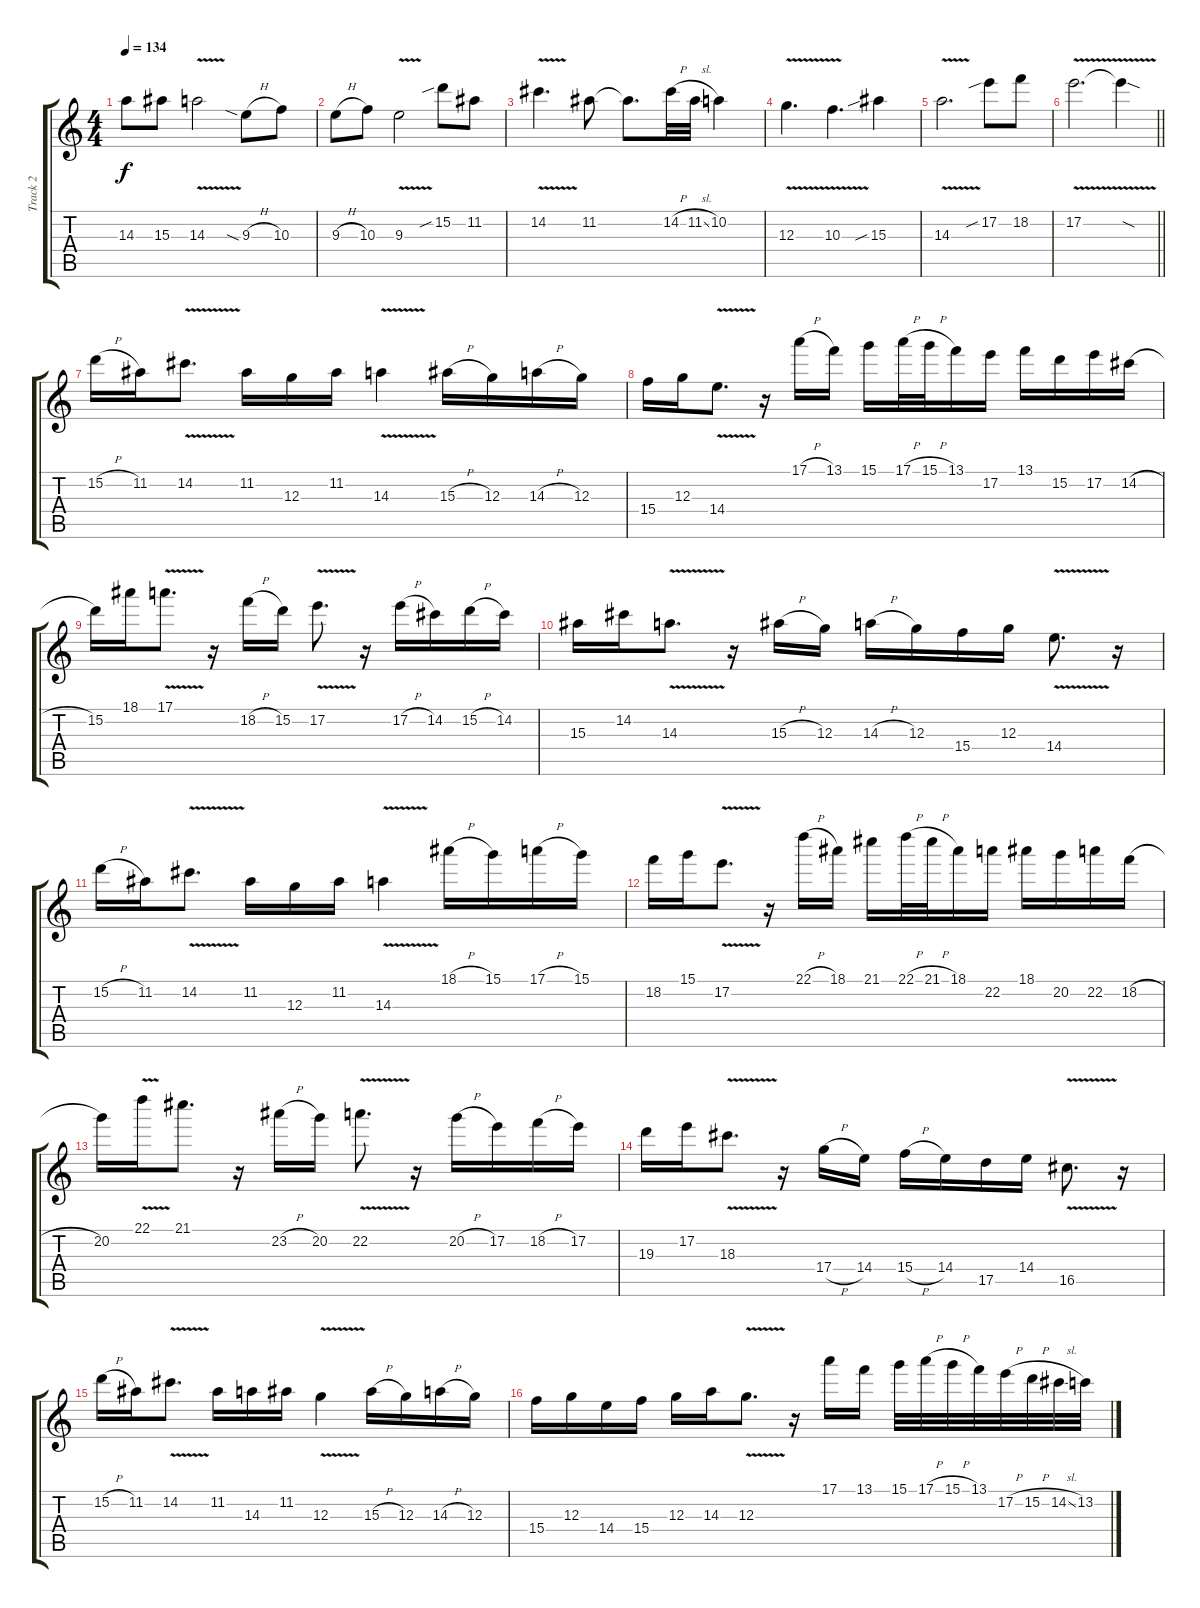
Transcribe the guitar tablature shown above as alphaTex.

\track ("Track 2" "Track 2") {instrument distortionguitar}
\staff {score tabs}
\tuning (E4 B3 G3 D3 A2 E2) {hide}
\ts (4 4)
\tempo 134
\clef g2
\ks c
14.3.8{dy f} 15.3.8 14.3{v}.2 9.3{sia h}.8 10.3.8 |
9.3{h}.8 10.3.8 9.3{v}.2 15.2{sib}.8 11.2.8 |
14.2{v}.4{d} 11.2.8 11.2{t}.8{d} 14.2{h}.32 11.2{sl}.32 10.2.4 |
12.3{v}.4{d} 10.3{v}.4{d} 15.3{sib}.4 |
14.3{v}.2{d} 17.2{sib}.8 18.2.8 |
\barLineRight lightlight
17.2{v}.2{d} 17.2{sod t}.4 |
15.2{h}.16 11.2.16 14.2{v}.8{d} 11.2.16 12.3.16 11.2.16 14.3{v}.4 15.3{h}.16 12.3.16 14.3{h}.16 12.3.16 |
15.4.16 12.3.16 14.4{v}.8{d} r.16 17.1{h}.16 13.1.16 15.1.16 17.1{h}.32 15.1{h}.32 13.1.16 17.2.16 13.1.16 15.2.16 17.2.16 14.2{h}.16 |
15.2.16 18.1.16 17.1{v}.8{d} r.16 18.2{h}.16 15.2.16 17.2{v}.8{d} r.16 17.2{h}.16 14.2.16 15.2{h}.16 14.2.16 |
15.3.16 14.2.16 14.3{v}.8{d} r.16 15.3{h}.16 12.3.16 14.3{h}.16 12.3.16 15.4.16 12.3.16 14.4{v}.8{d} r.16 |
15.2{h}.16 11.2.16 14.2{v}.8{d} 11.2.16 12.3.16 11.2.16 14.3{v}.4 18.1{h}.16 15.1.16 17.1{h}.16 15.1.16 |
18.2.16 15.1.16 17.2{v}.8{d} r.16 22.1{h}.16 18.1.16 21.1.16 22.1{h}.32 21.1{h}.32 18.1.16 22.2.16 18.1.16 20.2.16 22.2.16 18.2{h}.16 |
20.2.16 22.1{v}.16 21.1.8{d} r.16 23.2{h}.16 20.2.16 22.2{v}.8{d} r.16 20.2{h}.16 17.2.16 18.2{h}.16 17.2.16 |
19.3.16 17.2.16 18.3{v}.8{d} r.16 17.4{h}.16 14.4.16 15.4{h}.16 14.4.16 17.5.16 14.4.16 16.5{v}.8{d} r.16 |
15.2{h}.16 11.2.16 14.2{v}.8{d} 11.2.16 14.3.16 11.2.16 12.3{v}.4 15.3{h}.16 12.3.16 14.3{h}.16 12.3.16 |
15.4.16 12.3.16 14.4.16 15.4.16 12.3.16 14.3.16 12.3{v}.8{d} r.16 17.1.16 13.1.16 15.1.32 17.1{h}.32 15.1{h}.32 13.1.32 17.2{h}.32 15.2{h}.32 14.2{sl}.32 13.2.32
